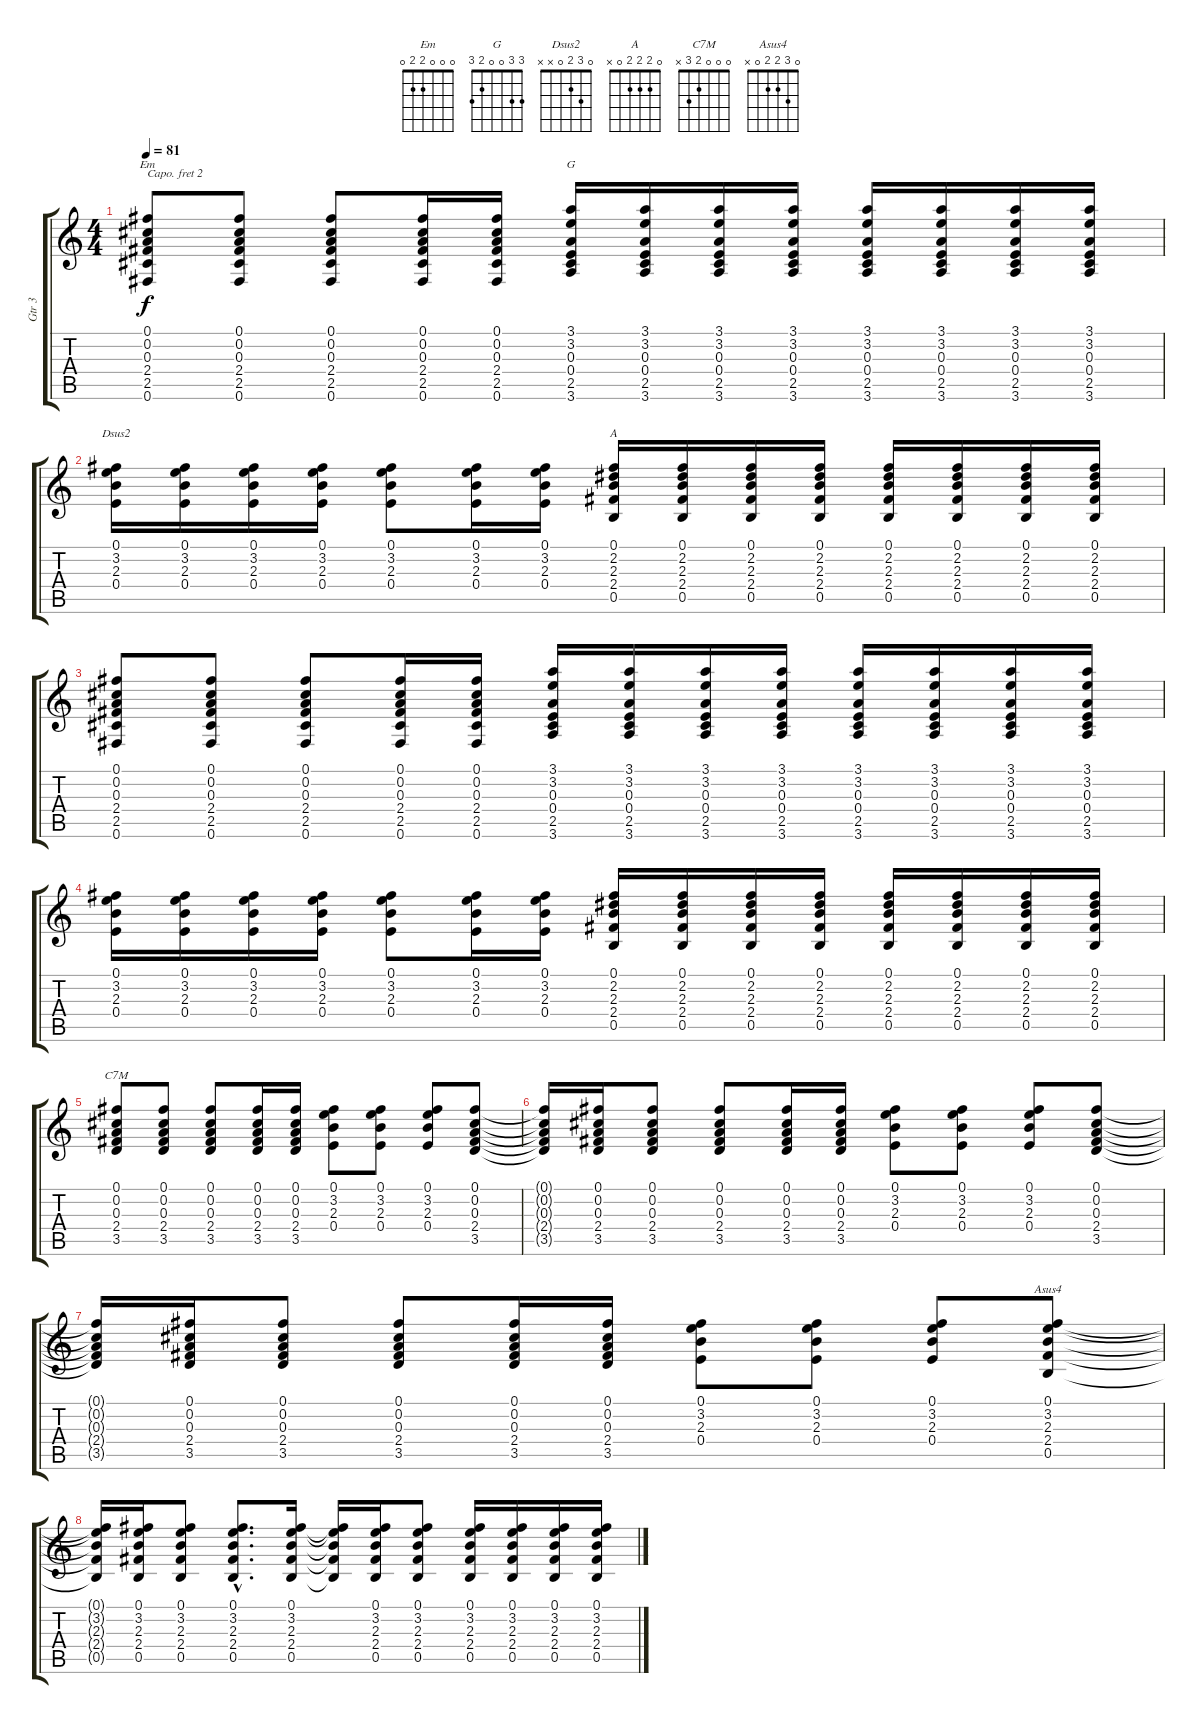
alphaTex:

\track ("Gtr 3" "Gtr 3") {instrument acousticguitarsteel}
\staff {score tabs}
\capo 2
\tuning (E4 B3 G3 D3 A2 E2) {hide}
\chord ("Em" 0 0 0 2 2 0)
\chord ("G" 3 3 0 0 2 3)
\chord ("Dsus2" 0 3 2 0 x x)
\chord ("A" 0 2 2 2 0 x)
\chord ("C7M" 0 0 0 2 3 x)
\chord ("Asus4" 0 3 2 2 0 x)
\ts (4 4)
\tempo 81
\clef g2
\ks c
(0.1 0.2 0.3 2.4 2.5 0.6).8{ch "Em" dy f} (0.1 0.2 0.3 2.4 2.5 0.6).8 (0.1 0.2 0.3 2.4 2.5 0.6).8 (0.1 0.2 0.3 2.4 2.5 0.6).16 (0.1 0.2 0.3 2.4 2.5 0.6).16 (3.1 3.2 0.3 0.4 2.5 3.6).16{ch "G"} (3.1 3.2 0.3 0.4 2.5 3.6).16 (3.1 3.2 0.3 0.4 2.5 3.6).16 (3.1 3.2 0.3 0.4 2.5 3.6).16 (3.1 3.2 0.3 0.4 2.5 3.6).16 (3.1 3.2 0.3 0.4 2.5 3.6).16 (3.1 3.2 0.3 0.4 2.5 3.6).16 (3.1 3.2 0.3 0.4 2.5 3.6).16 |
(0.1 3.2 2.3 0.4).16{ch "Dsus2"} (0.1 3.2 2.3 0.4).16 (0.1 3.2 2.3 0.4).16 (0.1 3.2 2.3 0.4).16 (0.1 3.2 2.3 0.4).8 (0.1 3.2 2.3 0.4).16 (0.1 3.2 2.3 0.4).16 (0.1 2.2 2.3 2.4 0.5).16{ch "A"} (0.1 2.2 2.3 2.4 0.5).16 (0.1 2.2 2.3 2.4 0.5).16 (0.1 2.2 2.3 2.4 0.5).16 (0.1 2.2 2.3 2.4 0.5).16 (0.1 2.2 2.3 2.4 0.5).16 (0.1 2.2 2.3 2.4 0.5).16 (0.1 2.2 2.3 2.4 0.5).16 |
(0.1 0.2 0.3 2.4 2.5 0.6).8 (0.1 0.2 0.3 2.4 2.5 0.6).8 (0.1 0.2 0.3 2.4 2.5 0.6).8 (0.1 0.2 0.3 2.4 2.5 0.6).16 (0.1 0.2 0.3 2.4 2.5 0.6).16 (3.1 3.2 0.3 0.4 2.5 3.6).16 (3.1 3.2 0.3 0.4 2.5 3.6).16 (3.1 3.2 0.3 0.4 2.5 3.6).16 (3.1 3.2 0.3 0.4 2.5 3.6).16 (3.1 3.2 0.3 0.4 2.5 3.6).16 (3.1 3.2 0.3 0.4 2.5 3.6).16 (3.1 3.2 0.3 0.4 2.5 3.6).16 (3.1 3.2 0.3 0.4 2.5 3.6).16 |
(0.1 3.2 2.3 0.4).16 (0.1 3.2 2.3 0.4).16 (0.1 3.2 2.3 0.4).16 (0.1 3.2 2.3 0.4).16 (0.1 3.2 2.3 0.4).8 (0.1 3.2 2.3 0.4).16 (0.1 3.2 2.3 0.4).16 (0.1 2.2 2.3 2.4 0.5).16 (0.1 2.2 2.3 2.4 0.5).16 (0.1 2.2 2.3 2.4 0.5).16 (0.1 2.2 2.3 2.4 0.5).16 (0.1 2.2 2.3 2.4 0.5).16 (0.1 2.2 2.3 2.4 0.5).16 (0.1 2.2 2.3 2.4 0.5).16 (0.1 2.2 2.3 2.4 0.5).16 |
(0.1 0.2 0.3 2.4 3.5).8{ch "C7M"} (0.1 0.2 0.3 2.4 3.5).8 (0.1 0.2 0.3 2.4 3.5).8 (0.1 0.2 0.3 2.4 3.5).16 (0.1 0.2 0.3 2.4 3.5).16 (0.1 3.2 2.3 0.4).8 (0.1 3.2 2.3 0.4).8 (0.1 3.2 2.3 0.4).8 (0.1 0.2 0.3 2.4 3.5).8 |
(0.1{t} 0.2{t} 0.3{t} 2.4{t} 3.5{t}).16 (0.1 0.2 0.3 2.4 3.5).16 (0.1 0.2 0.3 2.4 3.5).8 (0.1 0.2 0.3 2.4 3.5).8 (0.1 0.2 0.3 2.4 3.5).16 (0.1 0.2 0.3 2.4 3.5).16 (0.1 3.2 2.3 0.4).8 (0.1 3.2 2.3 0.4).8 (0.1 3.2 2.3 0.4).8 (0.1 0.2 0.3 2.4 3.5).8 |
(0.1{t} 0.2{t} 0.3{t} 2.4{t} 3.5{t}).16 (0.1 0.2 0.3 2.4 3.5).16 (0.1 0.2 0.3 2.4 3.5).8 (0.1 0.2 0.3 2.4 3.5).8 (0.1 0.2 0.3 2.4 3.5).16 (0.1 0.2 0.3 2.4 3.5).16 (0.1 3.2 2.3 0.4).8 (0.1 3.2 2.3 0.4).8 (0.1 3.2 2.3 0.4).8 (0.1 3.2 2.3 2.4 0.5).8{ch "Asus4"} |
(0.1{t} 3.2{t} 2.3{t} 2.4{t} 0.5{t}).16 (0.1 3.2 2.3 2.4 0.5).16 (0.1 3.2 2.3 2.4 0.5).8 (0.1{hac} 3.2{hac} 2.3{hac} 2.4{hac} 0.5{hac}).8{d} (0.1 3.2 2.3 2.4 0.5).16 (0.1{t} 3.2{t} 2.3{t} 2.4{t} 0.5{t}).16 (0.1 3.2 2.3 2.4 0.5).16 (0.1 3.2 2.3 2.4 0.5).8 (0.1 3.2 2.3 2.4 0.5).16 (0.1 3.2 2.3 2.4 0.5).16 (0.1 3.2 2.3 2.4 0.5).16 (0.1 3.2 2.3 2.4 0.5).16
